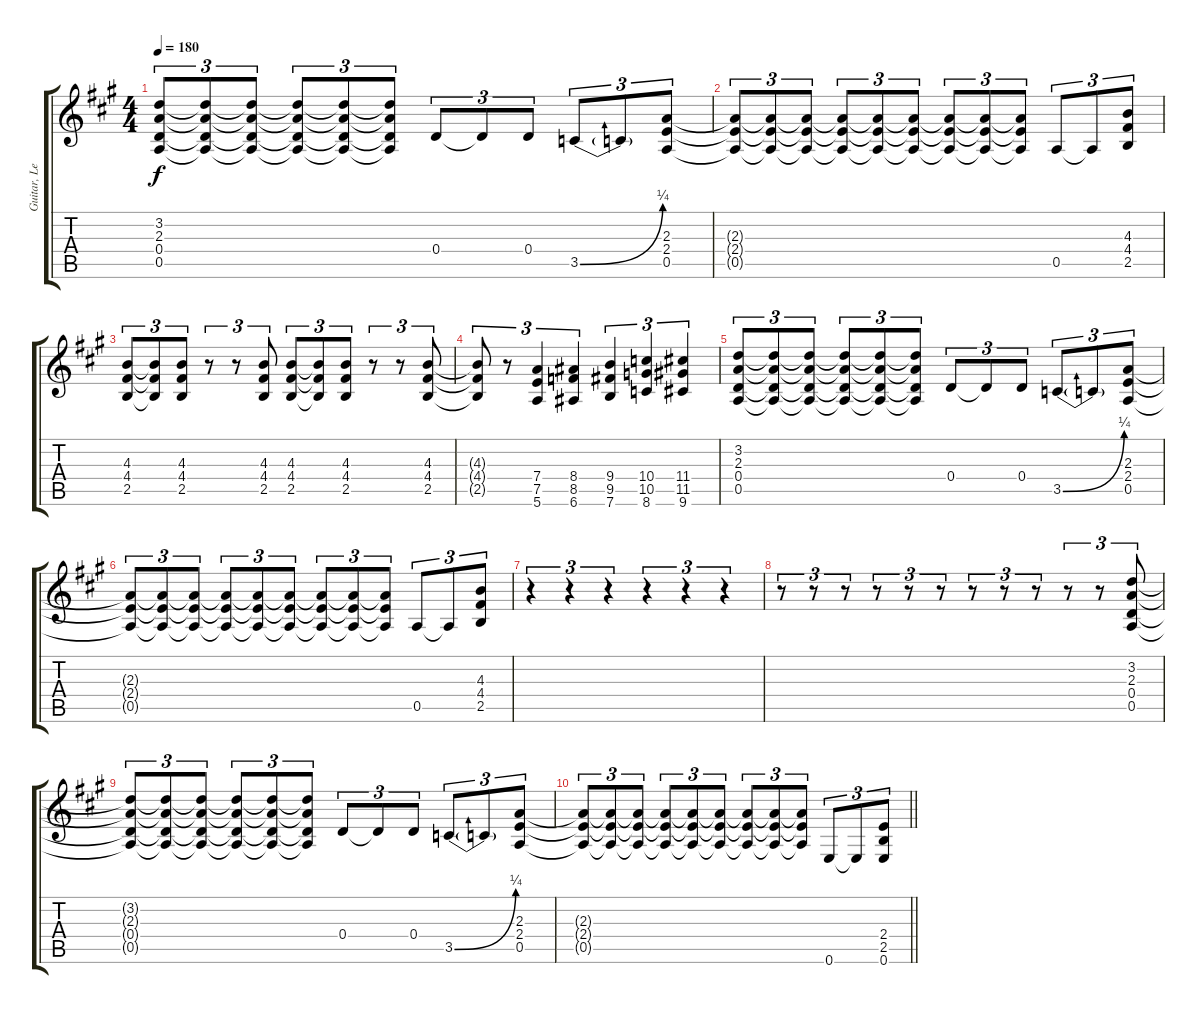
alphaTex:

\track ("Guitar, Lead" "Guitar, Le") {instrument distortionguitar}
\staff {score tabs}
\tuning (E4 B3 G3 D3 A2 E2) {hide}
\ts (4 4)
\tempo 180
\clef g2
\ks a
(3.2{t} 2.3{t} 0.4{t} 0.5{t}).8{tu (3 2) dy f} (3.2{t} 2.3{t} 0.4{t} 0.5{t}).8{tu (3 2)} (3.2{t} 2.3{t} 0.4{t} 0.5{t}).8{tu (3 2)} (3.2{t} 2.3{t} 0.4{t} 0.5{t}).8{tu (3 2)} (3.2{t} 2.3{t} 0.4{t} 0.5{t}).8{tu (3 2)} (3.2{t} 2.3{t} 0.4{t} 0.5{t}).8{tu (3 2)} 0.4.8{tu (3 2)} 0.4{t}.8{tu (3 2)} 0.4.8{tu (3 2)} 3.5{be (bend 0 0 60 1)}.8{tu (3 2)} 3.5{t}.8{tu (3 2)} (2.3 2.4 0.5).8{tu (3 2)} |
(2.3{t} 2.4{t} 0.5{t}).8{tu (3 2)} (2.3{t} 2.4{t} 0.5{t}).8{tu (3 2)} (2.3{t} 2.4{t} 0.5{t}).8{tu (3 2)} (2.3{t} 2.4{t} 0.5{t}).8{tu (3 2)} (2.3{t} 2.4{t} 0.5{t}).8{tu (3 2)} (2.3{t} 2.4{t} 0.5{t}).8{tu (3 2)} (2.3{t} 2.4{t} 0.5{t}).8{tu (3 2)} (2.3{t} 2.4{t} 0.5{t}).8{tu (3 2)} (2.3{t} 2.4{t} 0.5{t}).8{tu (3 2)} 0.5.8{tu (3 2)} 0.5{t}.8{tu (3 2)} (4.3 4.4 2.5).8{tu (3 2)} |
(4.3 4.4 2.5).8{tu (3 2)} (4.3{t} 4.4{t} 2.5{t}).8{tu (3 2)} (4.3 4.4 2.5).8{tu (3 2)} r.8{tu (3 2)} r.8{tu (3 2)} (4.3 4.4 2.5).8{tu (3 2)} (4.3 4.4 2.5).8{tu (3 2)} (4.3{t} 4.4{t} 2.5{t}).8{tu (3 2)} (4.3 4.4 2.5).8{tu (3 2)} r.8{tu (3 2)} r.8{tu (3 2)} (4.3 4.4 2.5).8{tu (3 2)} |
(4.3{t} 4.4{t} 2.5{t}).8{tu (3 2)} r.8{tu (3 2)} (7.4 7.5 5.6).4{tu (3 2)} (8.4 8.5 6.6).4{tu (3 2)} (9.4 9.5 7.6).4{tu (3 2)} (10.4 10.5 8.6).4{tu (3 2)} (11.4 11.5 9.6).4{tu (3 2)} |
(3.2 2.3 0.4 0.5).8{tu (3 2)} (3.2{t} 2.3{t} 0.4{t} 0.5{t}).8{tu (3 2)} (3.2{t} 2.3{t} 0.4{t} 0.5{t}).8{tu (3 2)} (3.2{t} 2.3{t} 0.4{t} 0.5{t}).8{tu (3 2)} (3.2{t} 2.3{t} 0.4{t} 0.5{t}).8{tu (3 2)} (3.2{t} 2.3{t} 0.4{t} 0.5{t}).8{tu (3 2)} 0.4.8{tu (3 2)} 0.4{t}.8{tu (3 2)} 0.4.8{tu (3 2)} 3.5{be (bend 0 0 60 1)}.8{tu (3 2)} 3.5{t}.8{tu (3 2)} (2.3 2.4 0.5).8{tu (3 2)} |
(2.3{t} 2.4{t} 0.5{t}).8{tu (3 2)} (2.3{t} 2.4{t} 0.5{t}).8{tu (3 2)} (2.3{t} 2.4{t} 0.5{t}).8{tu (3 2)} (2.3{t} 2.4{t} 0.5{t}).8{tu (3 2)} (2.3{t} 2.4{t} 0.5{t}).8{tu (3 2)} (2.3{t} 2.4{t} 0.5{t}).8{tu (3 2)} (2.3{t} 2.4{t} 0.5{t}).8{tu (3 2)} (2.3{t} 2.4{t} 0.5{t}).8{tu (3 2)} (2.3{t} 2.4{t} 0.5{t}).8{tu (3 2)} 0.5.8{tu (3 2)} 0.5{t}.8{tu (3 2)} (4.3 4.4 2.5).8{tu (3 2)} |
r.4{tu (3 2)} r.4{tu (3 2)} r.4{tu (3 2)} r.4{tu (3 2)} r.4{tu (3 2)} r.4{tu (3 2)} |
r.8{tu (3 2)} r.8{tu (3 2)} r.8{tu (3 2)} r.8{tu (3 2)} r.8{tu (3 2)} r.8{tu (3 2)} r.8{tu (3 2)} r.8{tu (3 2)} r.8{tu (3 2)} r.8{tu (3 2)} r.8{tu (3 2)} (3.2 2.3 0.4 0.5).8{tu (3 2)} |
(3.2{t} 2.3{t} 0.4{t} 0.5{t}).8{tu (3 2)} (3.2{t} 2.3{t} 0.4{t} 0.5{t}).8{tu (3 2)} (3.2{t} 2.3{t} 0.4{t} 0.5{t}).8{tu (3 2)} (3.2{t} 2.3{t} 0.4{t} 0.5{t}).8{tu (3 2)} (3.2{t} 2.3{t} 0.4{t} 0.5{t}).8{tu (3 2)} (3.2{t} 2.3{t} 0.4{t} 0.5{t}).8{tu (3 2)} 0.4.8{tu (3 2)} 0.4{t}.8{tu (3 2)} 0.4.8{tu (3 2)} 3.5{be (bend 0 0 60 1)}.8{tu (3 2)} 3.5{t}.8{tu (3 2)} (2.3 2.4 0.5).8{tu (3 2)} |
\barLineRight lightlight
(2.3{t} 2.4{t} 0.5{t}).8{tu (3 2)} (2.3{t} 2.4{t} 0.5{t}).8{tu (3 2)} (2.3{t} 2.4{t} 0.5{t}).8{tu (3 2)} (2.3{t} 2.4{t} 0.5{t}).8{tu (3 2)} (2.3{t} 2.4{t} 0.5{t}).8{tu (3 2)} (2.3{t} 2.4{t} 0.5{t}).8{tu (3 2)} (2.3{t} 2.4{t} 0.5{t}).8{tu (3 2)} (2.3{t} 2.4{t} 0.5{t}).8{tu (3 2)} (2.3{t} 2.4{t} 0.5{t}).8{tu (3 2)} 0.6.8{tu (3 2)} 0.6{t}.8{tu (3 2)} (2.4 2.5 0.6).8{tu (3 2)}
